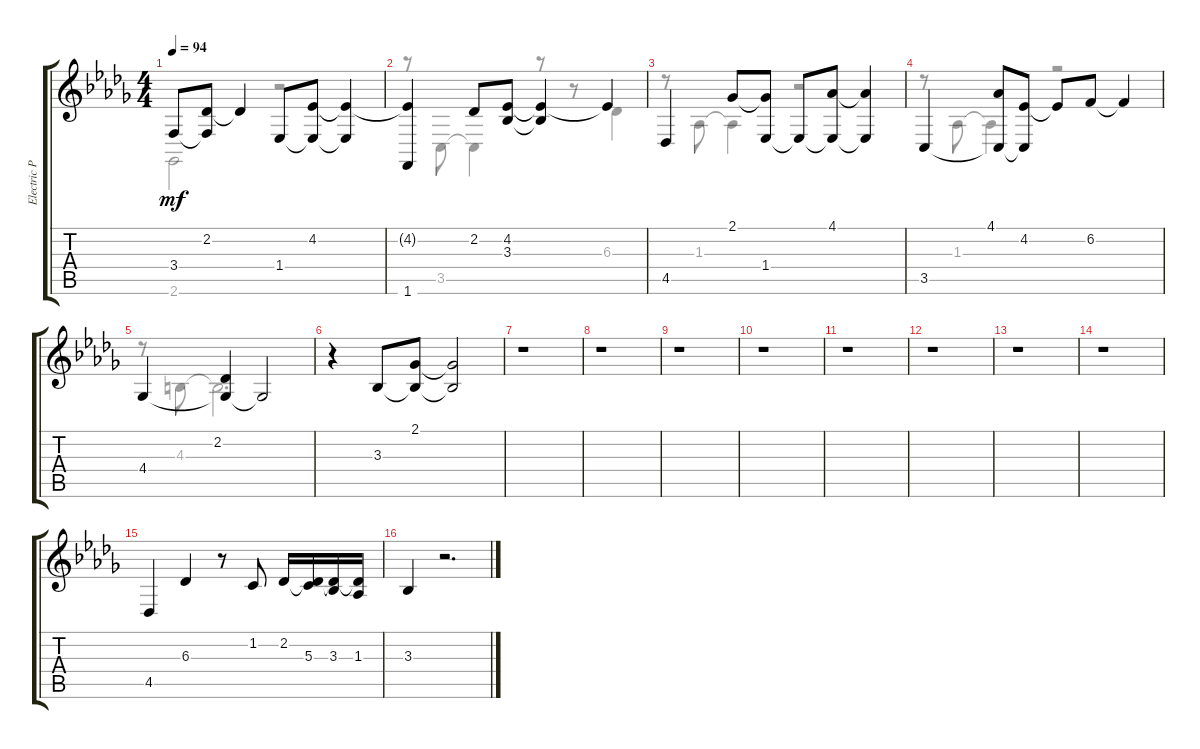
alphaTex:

\track ("Electric Piano" "Electric P") {instrument electricpiano1}
\staff {score tabs}
\tuning (E4 B3 G3 D3 A2 E2) {hide}
\voice
\ts (4 4)
\tempo 94
\clef g2
\ks bbminor
3.4{t}.8{dy mf} (2.2 3.4{t}).8 2.2{t}.4 1.4.8 (4.2 1.4{t}).8 (4.2{t} 1.4{t}).4 |
(4.2{t} 1.6).4 2.2.8 (4.2 3.3).8 (4.2{t} 3.3{t}).4 4.2{t}.4 |
4.5.4 2.1.8 (2.1{t} 1.4).8 1.4{t}.8 (4.1 1.4{t}).8 (4.1{t} 1.4{t}).4 |
3.5.4 (4.1 3.5{t}).8 (4.2 3.5{t}).8 4.2{t}.8 6.2.8 6.2{t}.4 |
4.4.4 (2.2 4.4{t}).4 4.4{t}.2 |
r.4 3.3.8 (2.1 3.3{t}).8 (2.1{t} 3.3{t}).2 |
r.1 |
r.1 |
r.1 |
r.1 |
r.1 |
r.1 |
r.1 |
r.1 |
4.5.4 6.3.4 r.8 1.2.8 2.2.16 (2.2{t} 5.3).16 (2.2{t} 3.3).16 (2.2{t} 1.3).16 |
3.3.4 r.2{d}
\voice
\clef g2
\ottava regular
\simile none
\ks bbminor
2.6.2{dy mf} r.2 |
r.8 3.5.8 3.5{t}.4 r.8 r.8 6.3.4 |
r.8 1.3.8 1.3{t}.4 r.2 |
r.8 1.3.8 1.3{t}.4 r.2 |
r.8 4.3.8 4.3{t}.2{d} |
|
|
|
|
|
|
|
|
|
|
